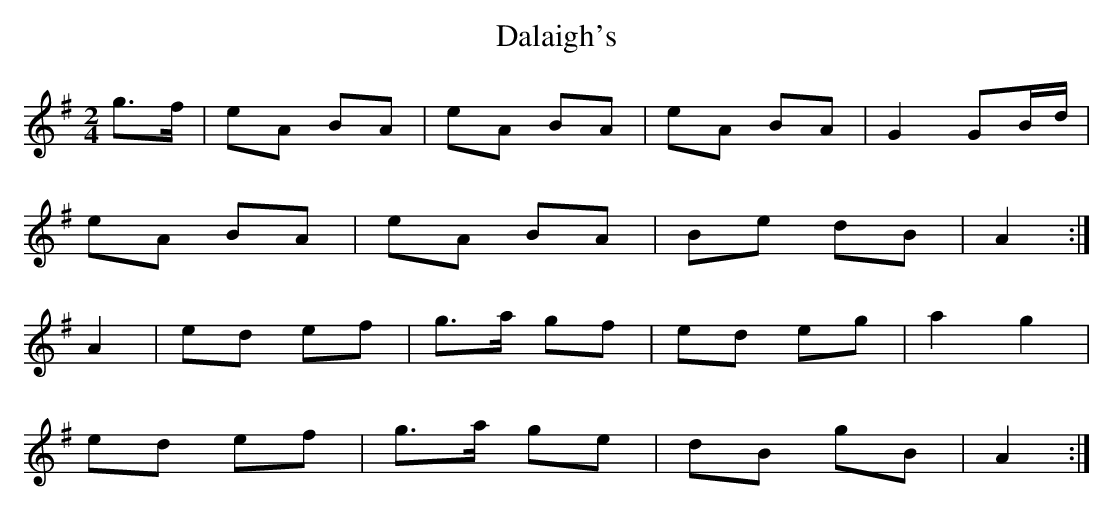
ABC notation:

X:1
T:Dalaigh's
M:2/4
L:1/8
K:A Dorian
g>f|eA BA|eA BA|eA BA|G2 GB/d/|!
eA BA|eA BA|Be dB|A2:|!
A2|ed ef|g>a gf|ed eg|a2 g2|!
ed ef|g>a ge|dB gB|A2:|!
